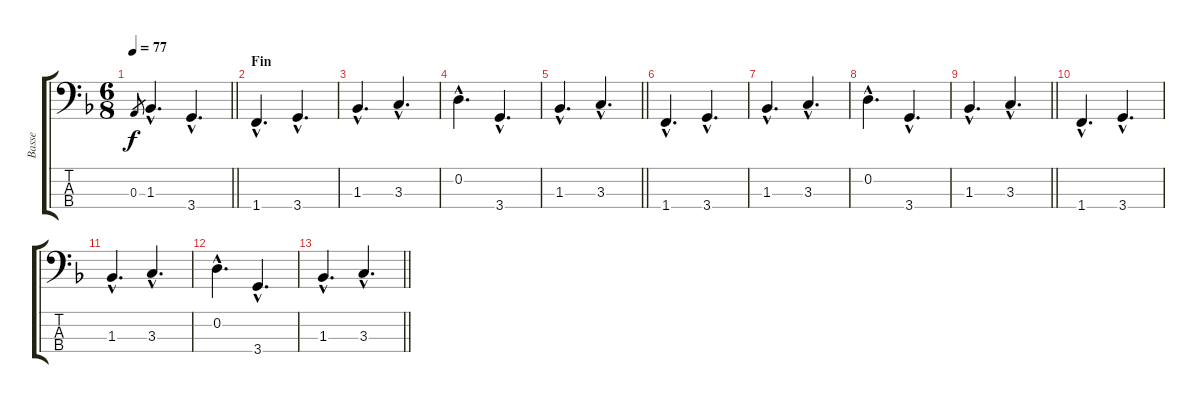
\track ("Basse" "Basse") {instrument electricbassfinger}
\staff {score tabs}
\tuning (G2 D2 A1 E1) {hide}
\ts (6 8)
\tempo 77
\clef f4
\barLineRight lightlight
\ks f
0.3.8{gr dy f} 1.3{hac}.4{d} 3.4{hac}.4{d} |
\section ("" "Fin")
1.4{hac}.4{d} 3.4{hac}.4{d} |
1.3{hac}.4{d} 3.3{hac}.4{d} |
0.2{hac}.4{d} 3.4{hac}.4{d} |
\barLineRight lightlight
1.3{hac}.4{d} 3.3{hac}.4{d} |
1.4{hac}.4{d} 3.4{hac}.4{d} |
1.3{hac}.4{d} 3.3{hac}.4{d} |
0.2{hac}.4{d} 3.4{hac}.4{d} |
\barLineRight lightlight
1.3{hac}.4{d} 3.3{hac}.4{d} |
1.4{hac}.4{d} 3.4{hac}.4{d} |
1.3{hac}.4{d} 3.3{hac}.4{d} |
0.2{hac}.4{d} 3.4{hac}.4{d} |
\barLineRight lightlight
1.3{hac}.4{d} 3.3{hac}.4{d}
